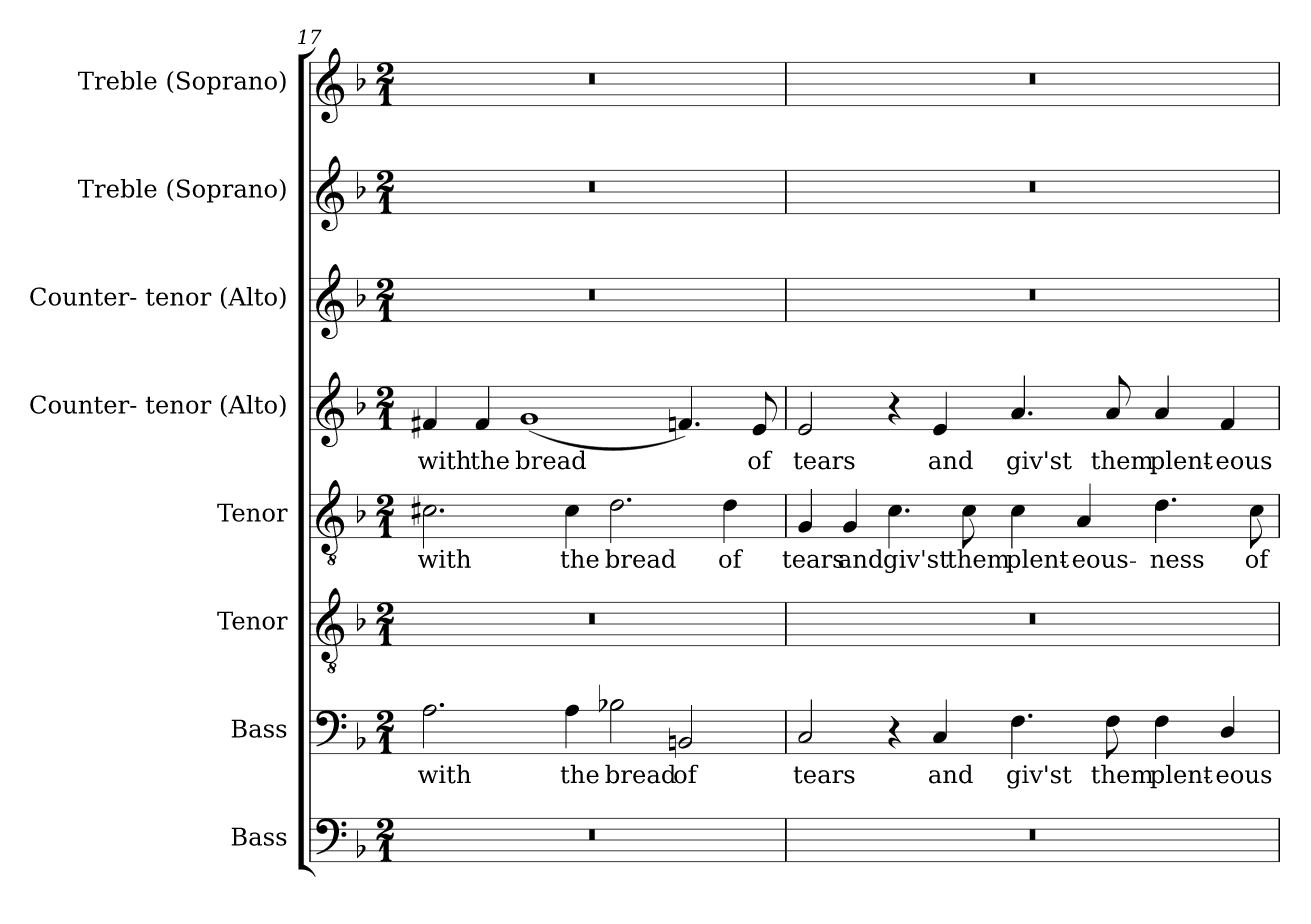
**kern	**kern	**text	**kern	**kern	**text	**kern	**text	**kern	**kern	**kern
*part8	*part7	*part7	*part6	*part5	*part5	*part4	*part4	*part3	*part2	*part1
*staff8	*staff7	*staff7	*staff6	*staff5	*staff5	*staff4	*staff4	*staff3	*staff2	*staff1
*I"Bass	*I"Bass	*	*I"Tenor	*I"Tenor	*	*I"Counter- tenor (Alto)	*	*I"Counter- tenor (Alto)	*I"Treble (Soprano)	*I"Treble (Soprano)
*I'B.	*I'B.	*	*I'T.	*I'T.	*	*I'A.	*	*I'A.	*I'S.	*I'S.
*clefF4	*clefF4	*	*clefGv2	*clefGv2	*	*clefG2	*	*clefG2	*clefG2	*clefG2
*	*	*	*ITrd7c12	*ITrd7c12	*	*	*	*	*	*
*k[b-]	*k[b-]	*	*k[b-]	*k[b-]	*	*k[b-]	*	*k[b-]	*k[b-]	*k[b-]
*F:	*F:	*	*F:	*F:	*	*F:	*	*F:	*F:	*F:
*M2/1	*M2/1	*	*M2/1	*M2/1	*	*M2/1	*	*M2/1	*M2/1	*M2/1
=17	=17	=17	=17	=17	=17	=17	=17	=17	=17	=17
!LO:N:vis=1	!	!	!	!	!	!	!	!	!	!
!	!	!LO:LY:b:color=#000000	!LO:N:vis=1	!	!	!	!	!	!	!
!	!	!	!	!	!LO:LY:b:color=#000000	!	!	!	!	!
!	!	!	!	!	!	!	!LO:LY:b:color=#000000	!LO:N:vis=1	!LO:N:vis=1	!LO:N:vis=1
0r	2.Ai\	with	0r	2.C#Xi\	with	4f#Xi/	with	0r	0r	0r
!	!	!	!	!	!	!	!LO:LY:b:color=#000000	!	!	!
.	.	.	.	.	.	4f#i/	the	.	.	.
!	!	!	!	!	!	!	!LO:LY:b:color=#000000	!	!	!
.	.	.	.	.	.	(1gi	bread	.	.	.
!	!	!LO:LY:b:color=#000000	!	!	!	!	!	!	!	!
!	!	!	!	!	!LO:LY:b:color=#000000	!	!	!	!	!
.	4Ai\	the	.	4C#i\	the	.	.	.	.	.
!	!	!LO:LY:b:color=#000000	!	!	!	!	!	!	!	!
!	!	!	!	!	!LO:LY:b:color=#000000	!	!	!	!	!
.	2B-Xi\	bread	.	2.Di\	bread	.	.	.	.	.
!	!	!LO:LY:b:color=#000000	!	!	!	!	!	!	!	!
.	2BBni/	of	.	.	.	4.fni/)	.	.	.	.
!	!	!	!	!	!LO:LY:b:color=#000000	!	!	!	!	!
.	.	.	.	4Di\	of	.	.	.	.	.
!	!	!	!	!	!	!	!LO:LY:b:color=#000000	!	!	!
.	.	.	.	.	.	8ei/	of	.	.	.
!!LO:LB:g=z
=18	=18	=18	=18	=18	=18	=18	=18	=18	=18	=18
!LO:N:vis=1	!	!	!	!	!	!	!	!	!	!
!	!	!LO:LY:b:color=#000000	!LO:N:vis=1	!	!	!	!	!	!	!
!	!	!	!	!	!LO:LY:b:color=#000000	!	!	!	!	!
!	!	!	!	!	!	!	!LO:LY:b:color=#000000	!LO:N:vis=1	!LO:N:vis=1	!LO:N:vis=1
0r	2Ci/	tears	0r	4GGi/	tears	2ei/	tears	0r	0r	0r
!	!	!	!	!	!LO:LY:b:color=#000000	!	!	!	!	!
.	.	.	.	4GGi/	and	.	.	.	.	.
!	!	!	!	!	!LO:LY:b:color=#000000	!	!	!	!	!
.	4r	.	.	4.Ci\	giv'st	4r	.	.	.	.
!	!	!LO:LY:b:color=#000000	!	!	!	!	!	!	!	!
!	!	!	!	!	!	!	!LO:LY:b:color=#000000	!	!	!
.	4Ci/	and	.	.	.	4ei/	and	.	.	.
!	!	!	!	!	!LO:LY:b:color=#000000	!	!	!	!	!
.	.	.	.	8Ci\	them	.	.	.	.	.
!	!	!LO:LY:b:color=#000000	!	!	!	!	!	!	!	!
!	!	!	!	!	!LO:LY:b:color=#000000	!	!	!	!	!
!	!	!	!	!	!	!	!LO:LY:b:color=#000000	!	!	!
.	4.Fi\	giv'st	.	4Ci\	plent-	4.ai/	giv'st	.	.	.
!	!	!	!	!	!LO:LY:b:color=#000000	!	!	!	!	!
.	.	.	.	4AAi/	-eous-	.	.	.	.	.
!	!	!LO:LY:b:color=#000000	!	!	!	!	!	!	!	!
!	!	!	!	!	!	!	!LO:LY:b:color=#000000	!	!	!
.	8Fi\	them	.	.	.	8ai/	them	.	.	.
!	!	!LO:LY:b:color=#000000	!	!	!	!	!	!	!	!
!	!	!	!	!	!LO:LY:b:color=#000000	!	!	!	!	!
!	!	!	!	!	!	!	!LO:LY:b:color=#000000	!	!	!
.	4Fi\	plent-	.	4.Di\	-ness	4ai/	plent-	.	.	.
!	!	!LO:LY:b:color=#000000	!	!	!	!	!	!	!	!
!	!	!	!	!	!	!	!LO:LY:b:color=#000000	!	!	!
.	4Di/	-eous-	.	.	.	4fi/	-eous-	.	.	.
!	!	!	!	!	!LO:LY:b:color=#000000	!	!	!	!	!
.	.	.	.	8Ci\	of	.	.	.	.	.
=	=	=	=	=	=	=	=	=	=	=
*-	*-	*-	*-	*-	*-	*-	*-	*-	*-	*-
